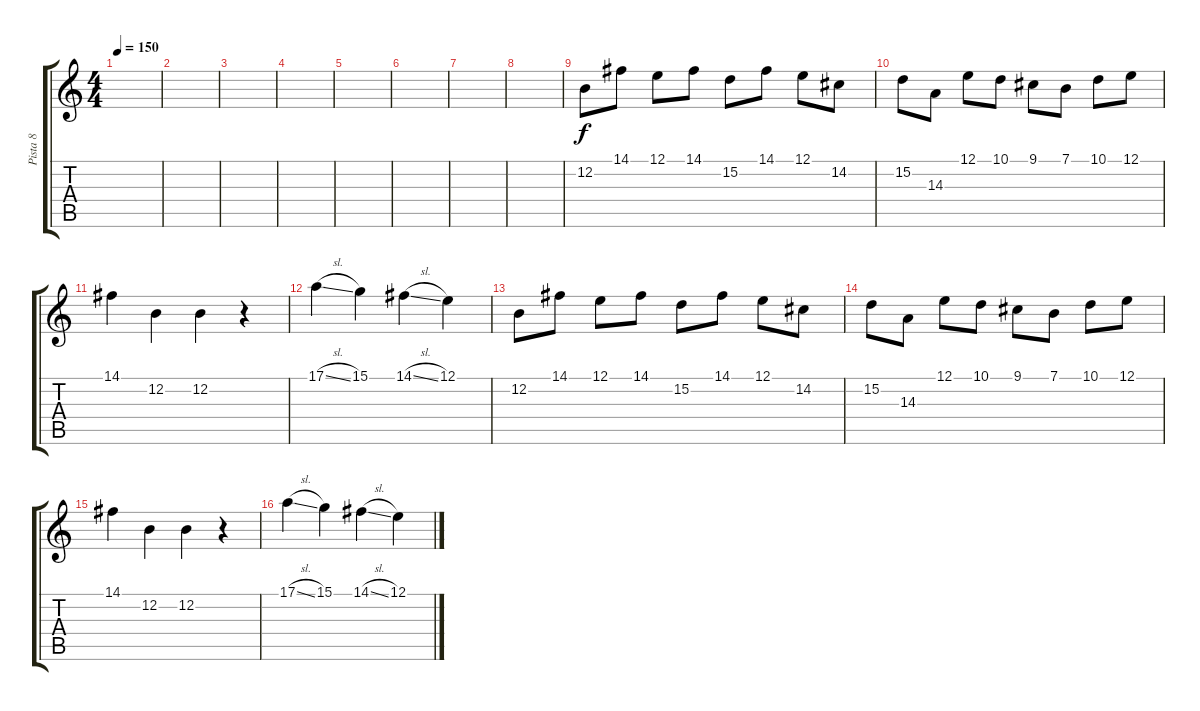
\track ("Pista 8" "Pista 8") {instrument churchorgan}
\staff {score tabs}
\tuning (E4 B3 G3 D3 A2 E2) {hide}
\ts (4 4)
\tempo 150
\clef g2
\ks c
|
|
|
|
|
|
|
|
12.2.8{volume 15} 14.1.8 12.1.8 14.1.8 15.2.8 14.1.8 12.1.8 14.2.8 |
15.2.8 14.3.8 12.1.8 10.1.8 9.1.8 7.1.8 10.1.8 12.1.8 |
14.1.4 12.2.4 12.2.4 r.4 |
17.1{sl}.4 15.1.4 14.1{sl}.4 12.1.4 |
12.2.8 14.1.8 12.1.8 14.1.8 15.2.8 14.1.8 12.1.8 14.2.8 |
15.2.8 14.3.8 12.1.8 10.1.8 9.1.8 7.1.8 10.1.8 12.1.8 |
14.1.4 12.2.4 12.2.4 r.4 |
17.1{sl}.4 15.1.4 14.1{sl}.4 12.1.4
